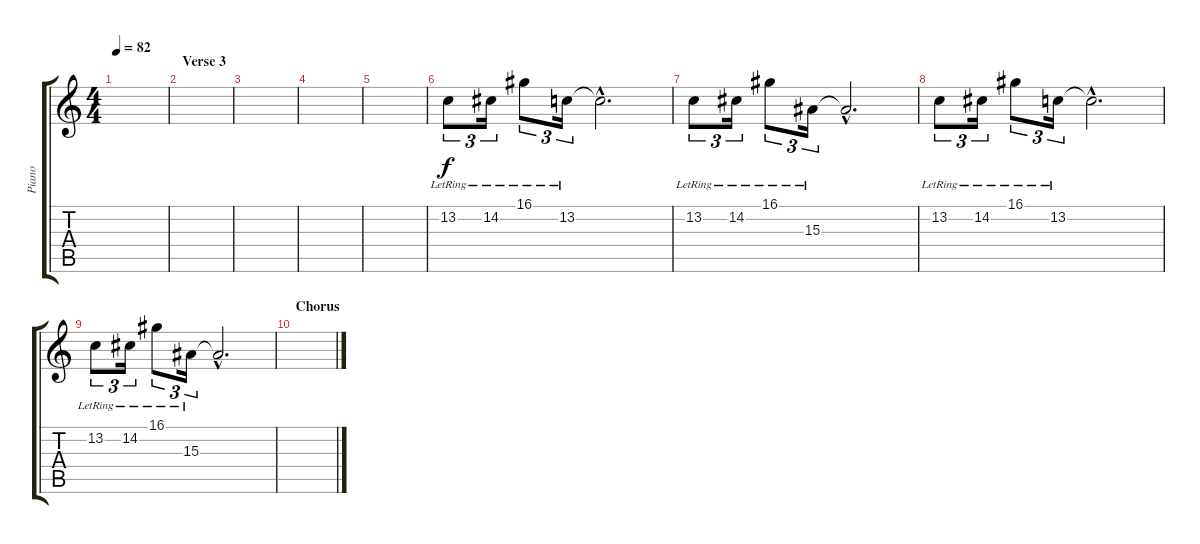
\track ("Piano" "Piano") {instrument acousticgrandpiano}
\staff {score tabs}
\tuning (E4 B3 G3 D3 A2 E2) {hide}
\ts (4 4)
\tempo 82
\clef g2
\ks c
|
\section ("" "Verse 3")
|
|
|
|
13.2{lr}.8{tu (3 2)} 14.2{lr}.16{tu (3 2)} 16.1{lr}.8{tu (3 2)} 13.2{lr}.16{tu (3 2)} 13.2{hac t}.2{d} |
13.2{lr}.8{tu (3 2)} 14.2{lr}.16{tu (3 2)} 16.1{lr}.8{tu (3 2)} 15.3{lr}.16{tu (3 2)} 15.3{hac t}.2{d} |
13.2{lr}.8{tu (3 2)} 14.2{lr}.16{tu (3 2)} 16.1{lr}.8{tu (3 2)} 13.2{lr}.16{tu (3 2)} 13.2{hac t}.2{d} |
13.2{lr}.8{tu (3 2)} 14.2{lr}.16{tu (3 2)} 16.1{lr}.8{tu (3 2)} 15.3{lr}.16{tu (3 2)} 15.3{hac t}.2{d} |
\section ("" "Chorus")
